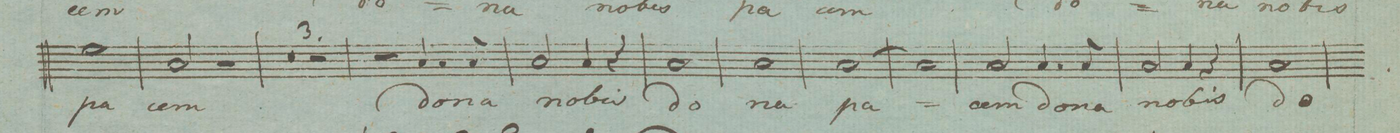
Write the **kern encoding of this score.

**kern	**text	**dynam
*I"Baſso Tutti	*	*
*clefF4	*	*
*k[encngn]	*	*
*met(c|)	*	*
*M2/2	*	*
1G\)	pa-	.
=95	=95	=95
2C/	-cem	.
2r	.	.
=96	=96	=96
0r	.	.
=97	=97	=97
=98	=98	=98
1r	.	.
=99	=99	=99
2r	.	.
4.C/	do-	.
8C/	-na	.
=100	=100	=100
2C/	no-	.
4C/	-bis	.
4r	.	.
=101	=101	=101
1C/	do-	.
=102	=102	=102
1C/	-na	.
=103	=103	=103
[>1C/	pa-	.
=104	=104	=104
1C/]	.	.
=105	=105	=105
2C/	-cem	.
4.C/	do-	.
8C/	-na	.
=106	=106	=106
2C/	no-	.
4C/	-bis	.
4r	.	.
=107	=107	=107
1C/	do-	.
=108	=108	=108
*-	*-	*-
